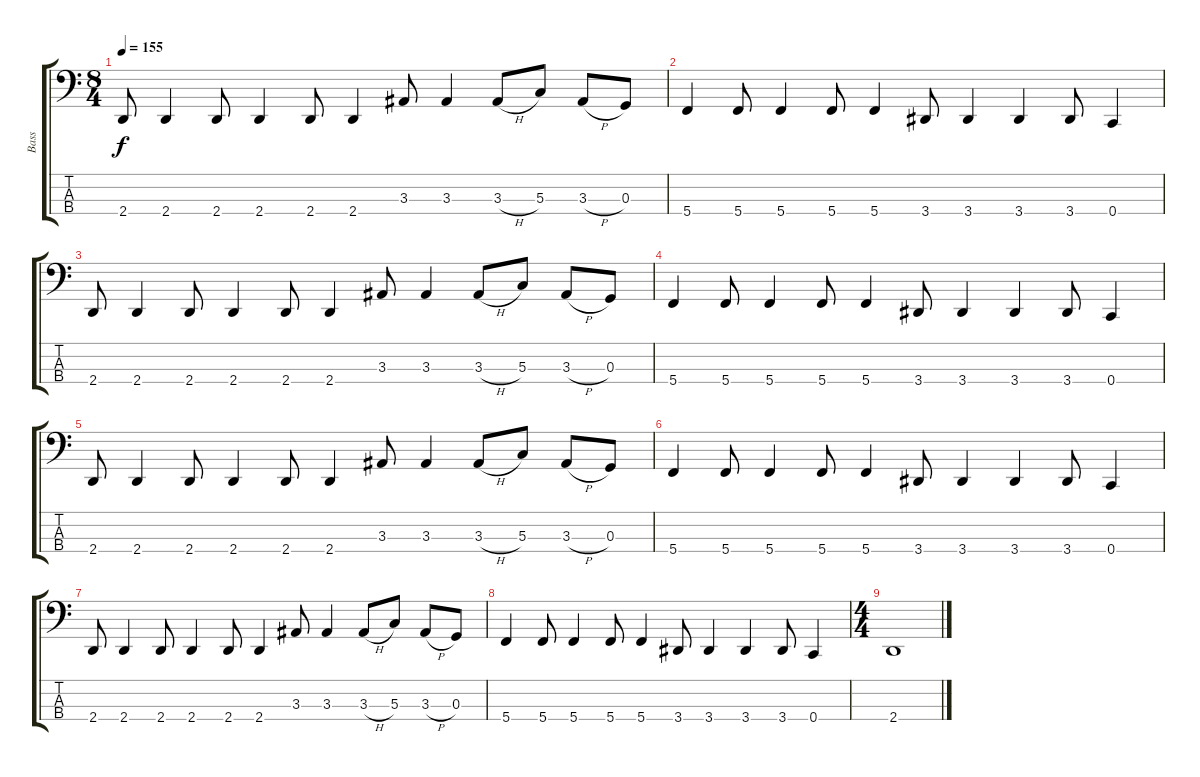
\track ("Bass" "Bass") {instrument electricbasspick}
\staff {score tabs}
\tuning (F2 C2 G1 C1) {hide}
\ts (8 4)
\tempo 155
\clef f4
\ks c
2.4.8{dy f} 2.4.4 2.4.8 2.4.4 2.4.8 2.4.4 3.3.8 3.3.4 3.3{h}.8 5.3.8 3.3{h}.8 0.3.8 |
5.4.4 5.4.8 5.4.4 5.4.8 5.4.4 3.4.8 3.4.4 3.4.4 3.4.8 0.4.4 |
2.4.8 2.4.4 2.4.8 2.4.4 2.4.8 2.4.4 3.3.8 3.3.4 3.3{h}.8 5.3.8 3.3{h}.8 0.3.8 |
5.4.4 5.4.8 5.4.4 5.4.8 5.4.4 3.4.8 3.4.4 3.4.4 3.4.8 0.4.4 |
2.4.8 2.4.4 2.4.8 2.4.4 2.4.8 2.4.4 3.3.8 3.3.4 3.3{h}.8 5.3.8 3.3{h}.8 0.3.8 |
5.4.4 5.4.8 5.4.4 5.4.8 5.4.4 3.4.8 3.4.4 3.4.4 3.4.8 0.4.4 |
2.4.8 2.4.4 2.4.8 2.4.4 2.4.8 2.4.4 3.3.8 3.3.4 3.3{h}.8 5.3.8 3.3{h}.8 0.3.8 |
5.4.4 5.4.8 5.4.4 5.4.8 5.4.4 3.4.8 3.4.4 3.4.4 3.4.8 0.4.4 |
\ts (4 4)
2.4.1
